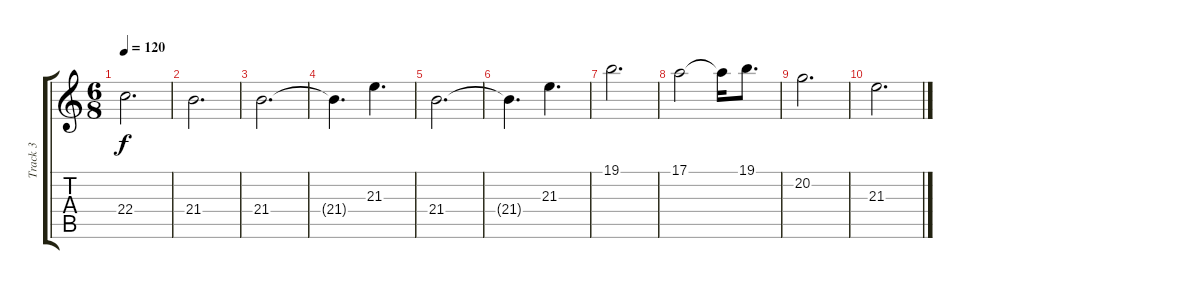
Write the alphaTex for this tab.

\track ("Track 3" "Track 3") {instrument stringensemble2}
\staff {score tabs}
\tuning (E4 B3 G3 D3 A2 E2) {hide}
\ts (6 8)
\tempo 120
\clef g2
\ks c
22.4.2{d dy f} |
21.4.2{d} |
21.4.2{d} |
21.4{t}.4{d} 21.3.4{d} |
21.4.2{d} |
21.4{t}.4{d} 21.3.4{d} |
19.1.2{d} |
17.1.2 17.1{t}.16 19.1.8{d} |
20.2.2{d} |
21.3.2{d}
